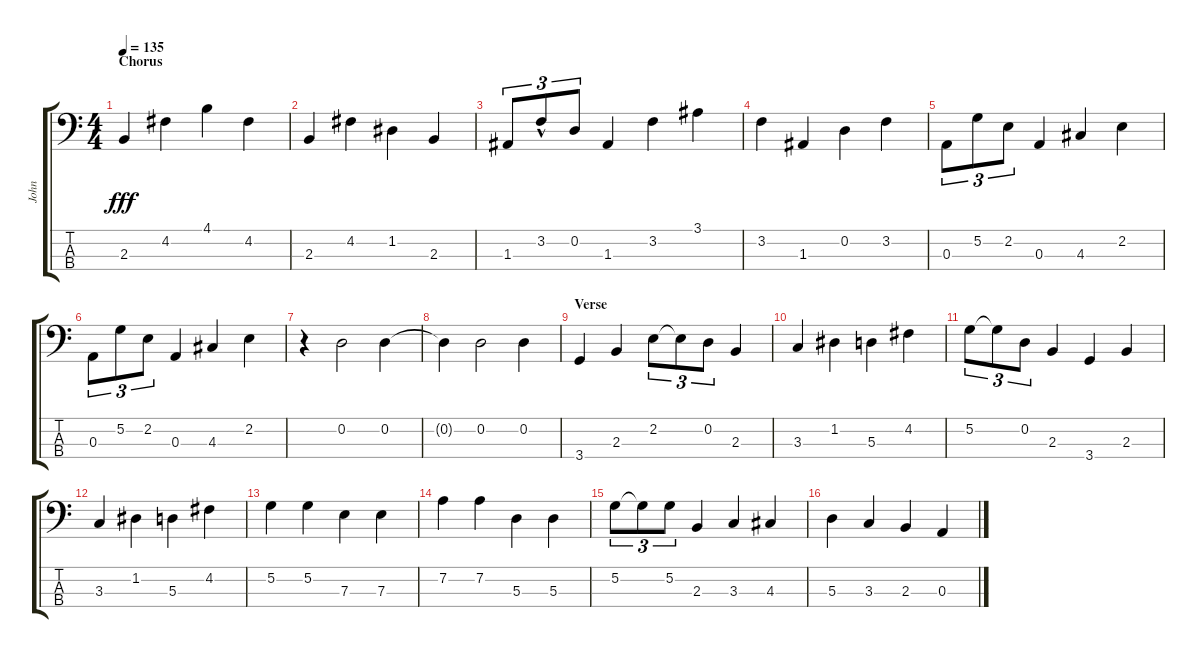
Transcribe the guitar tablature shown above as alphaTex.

\track ("John" "John") {instrument electricbassfinger}
\staff {score tabs}
\tuning (G2 D2 A1 E1) {hide}
\ts (4 4)
\section ("" "Chorus")
\tempo 135
\clef f4
\ks c
2.3.4{dy fff} 4.2.4 4.1.4 4.2.4 |
2.3.4 4.2.4 1.2.4 2.3.4 |
1.3.8{tu (3 2)} 3.2{hac}.8{tu (3 2)} 0.2.8{tu (3 2)} 1.3.4 3.2.4 3.1.4 |
3.2.4 1.3.4 0.2.4 3.2.4 |
0.3.8{tu (3 2)} 5.2.8{tu (3 2)} 2.2.8{tu (3 2)} 0.3.4 4.3.4 2.2.4 |
0.3.8{tu (3 2)} 5.2.8{tu (3 2)} 2.2.8{tu (3 2)} 0.3.4 4.3.4 2.2.4 |
r.4 0.2.2 0.2.4 |
0.2{t}.4 0.2.2 0.2.4 |
\section ("" "Verse")
3.4.4 2.3.4 2.2.8{tu (3 2)} 2.2{t}.8{tu (3 2)} 0.2.8{tu (3 2)} 2.3.4 |
3.3.4 1.2.4 5.3.4 4.2.4 |
5.2.8{tu (3 2)} 5.2{t}.8{tu (3 2)} 0.2.8{tu (3 2)} 2.3.4 3.4.4 2.3.4 |
3.3.4 1.2.4 5.3.4 4.2.4 |
5.2.4 5.2.4 7.3.4 7.3.4 |
7.2.4 7.2.4 5.3.4 5.3.4 |
5.2.8{tu (3 2) volume 14} 5.2{t}.8{tu (3 2)} 5.2.8{tu (3 2)} 2.3.4 3.3.4 4.3.4 |
5.3.4{volume 15} 3.3.4 2.3.4 0.3.4
